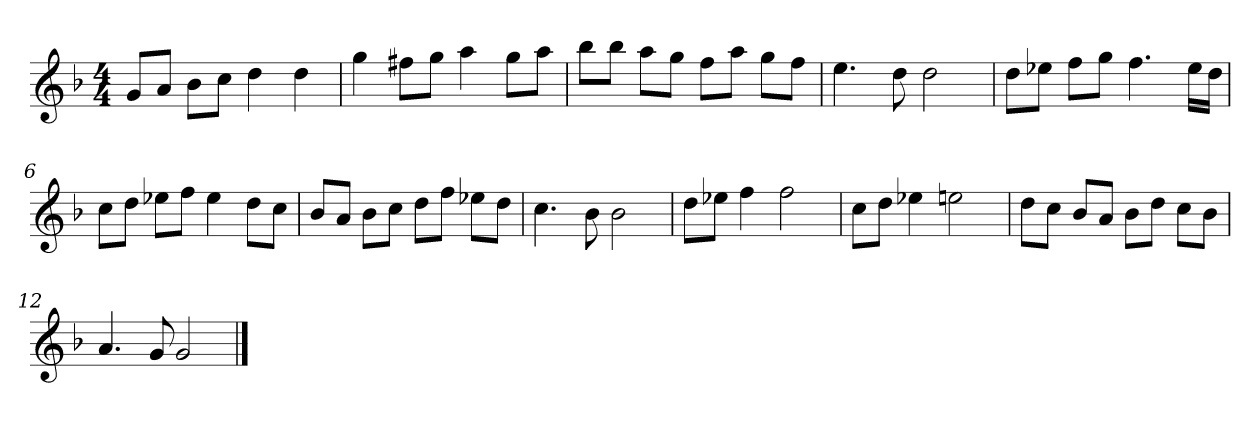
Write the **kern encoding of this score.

**kern
*part1
*staff1
*k[b-]
*M4/4
*MM120
=1
8gL
8aJ
8b-L
8ccJ
4dd
4dd
=2
4gg
8ff#XL
8ggJ
4aa
8ggL
8aaJ
=3
8bb-L
8bb-J
8aaL
8ggJ
8ffL
8aaJ
8ggL
8ffJ
=4
4.ee
8dd
2dd
=5
8ddL
8ee-XJ
8ffL
8ggJ
4.ff
16ee-LL
16ddJJ
=6
8ccL
8ddJ
8ee-XL
8ffJ
4ee-
8ddL
8ccJ
=7
8b-L
8aJ
8b-L
8ccJ
8ddL
8ffJ
8ee-XL
8ddJ
=8
4.cc
8b-
2b-
=9
8ddL
8ee-XJ
4ff
2ff
=10
8ccL
8ddJ
4ee-X
2een
=11
8ddL
8ccJ
8b-L
8aJ
8b-L
8ddJ
8ccL
8b-J
=12
4.a
8g
2g
==
*-
